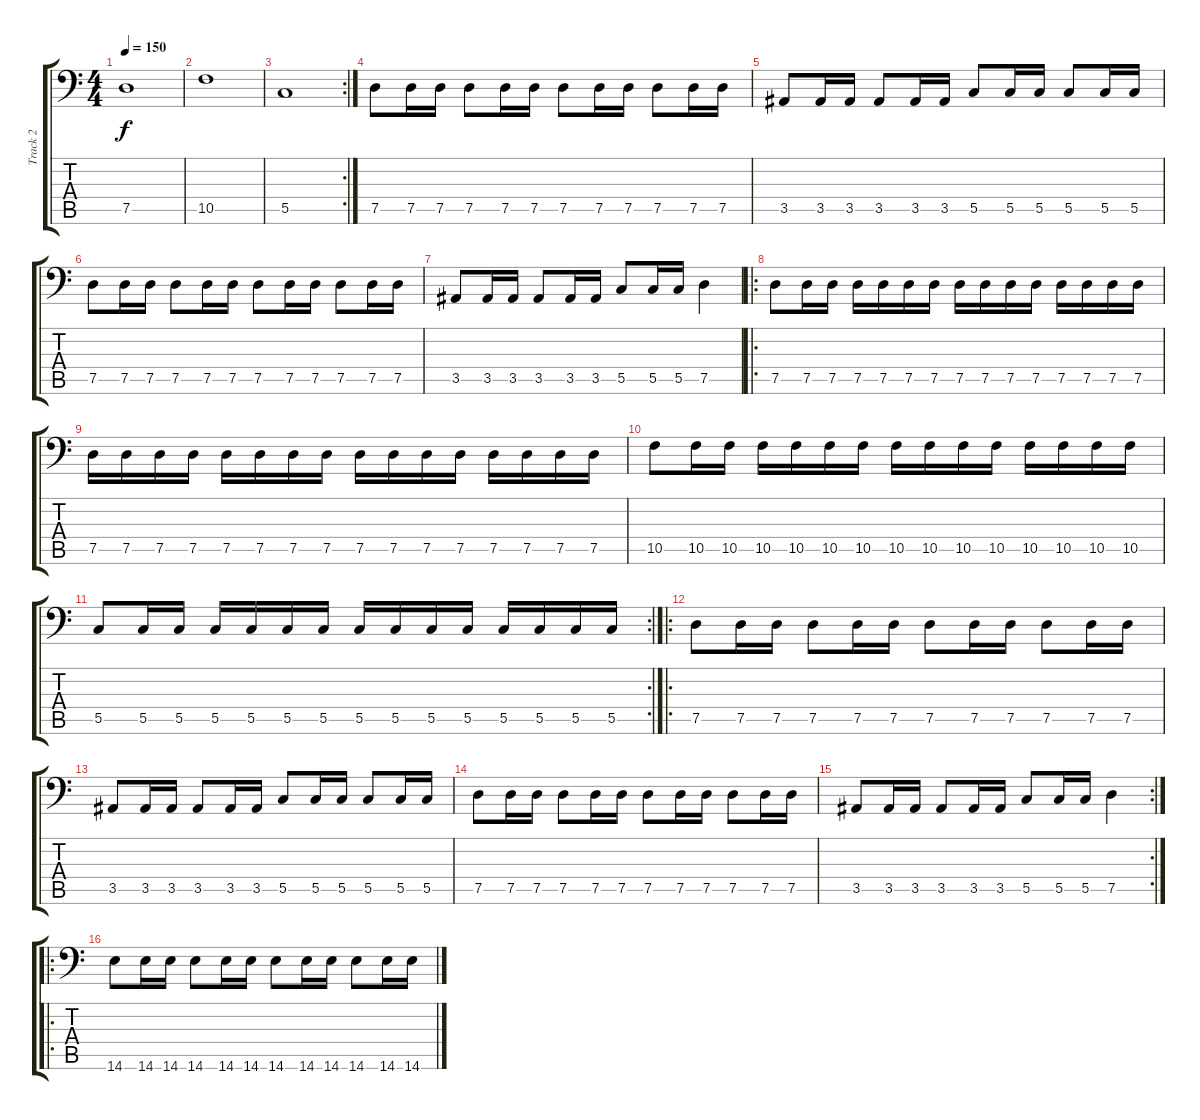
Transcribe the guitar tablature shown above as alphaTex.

\track ("Track 2" "Track 2") {instrument electricbasspick}
\staff {score tabs}
\tuning (D3 A2 F2 C2 G1 D1) {hide}
\ts (4 4)
\tempo 150
\clef f4
\ks c
7.5{t}.1{dy f} |
10.5.1 |
\rc 2
5.5.1 |
7.5.8 7.5.16 7.5.16 7.5.8 7.5.16 7.5.16 7.5.8 7.5.16 7.5.16 7.5.8 7.5.16 7.5.16 |
3.5.8 3.5.16 3.5.16 3.5.8 3.5.16 3.5.16 5.5.8 5.5.16 5.5.16 5.5.8 5.5.16 5.5.16 |
7.5.8 7.5.16 7.5.16 7.5.8 7.5.16 7.5.16 7.5.8 7.5.16 7.5.16 7.5.8 7.5.16 7.5.16 |
3.5.8 3.5.16 3.5.16 3.5.8 3.5.16 3.5.16 5.5.8 5.5.16 5.5.16 7.5.4 |
\ro
7.5.8 7.5.16 7.5.16 7.5.16 7.5.16 7.5.16 7.5.16 7.5.16 7.5.16 7.5.16 7.5.16 7.5.16 7.5.16 7.5.16 7.5.16 |
7.5.16 7.5.16 7.5.16 7.5.16 7.5.16 7.5.16 7.5.16 7.5.16 7.5.16 7.5.16 7.5.16 7.5.16 7.5.16 7.5.16 7.5.16 7.5.16 |
10.5.8 10.5.16 10.5.16 10.5.16 10.5.16 10.5.16 10.5.16 10.5.16 10.5.16 10.5.16 10.5.16 10.5.16 10.5.16 10.5.16 10.5.16 |
\rc 2
5.5.8 5.5.16 5.5.16 5.5.16 5.5.16 5.5.16 5.5.16 5.5.16 5.5.16 5.5.16 5.5.16 5.5.16 5.5.16 5.5.16 5.5.16 |
\ro
7.5.8 7.5.16 7.5.16 7.5.8 7.5.16 7.5.16 7.5.8 7.5.16 7.5.16 7.5.8 7.5.16 7.5.16 |
3.5.8 3.5.16 3.5.16 3.5.8 3.5.16 3.5.16 5.5.8 5.5.16 5.5.16 5.5.8 5.5.16 5.5.16 |
7.5.8 7.5.16 7.5.16 7.5.8 7.5.16 7.5.16 7.5.8 7.5.16 7.5.16 7.5.8 7.5.16 7.5.16 |
\rc 2
3.5.8 3.5.16 3.5.16 3.5.8 3.5.16 3.5.16 5.5.8 5.5.16 5.5.16 7.5.4 |
\ro
14.6.8 14.6.16 14.6.16 14.6.8 14.6.16 14.6.16 14.6.8 14.6.16 14.6.16 14.6.8 14.6.16 14.6.16
